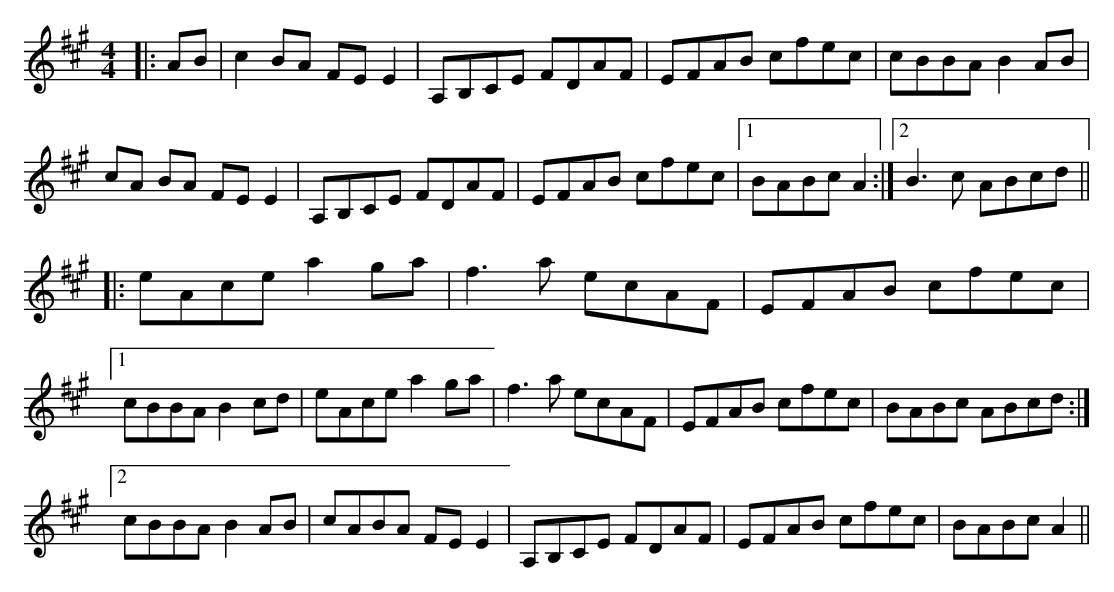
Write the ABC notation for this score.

X:1
M:4/4
K:A
|:AB|c2BA FEE2|A,B,CE FDAF|EFAB cfec|cBBA B2 AB|
cA BA FEE2|A,B,CE FDAF|EFAB cfec|1 BABc A2:|2 B3c ABcd||
|:eAce a2ga|f3a ecAF|EFAB cfec|
[1cBBA B2cd|eAce a2ga|f3a ecAF|EFAB cfec|BABc ABcd:|
[2cBBA B2AB | cABA FEE2|A,B,CE FDAF|EFAB cfec|BABc A2||
